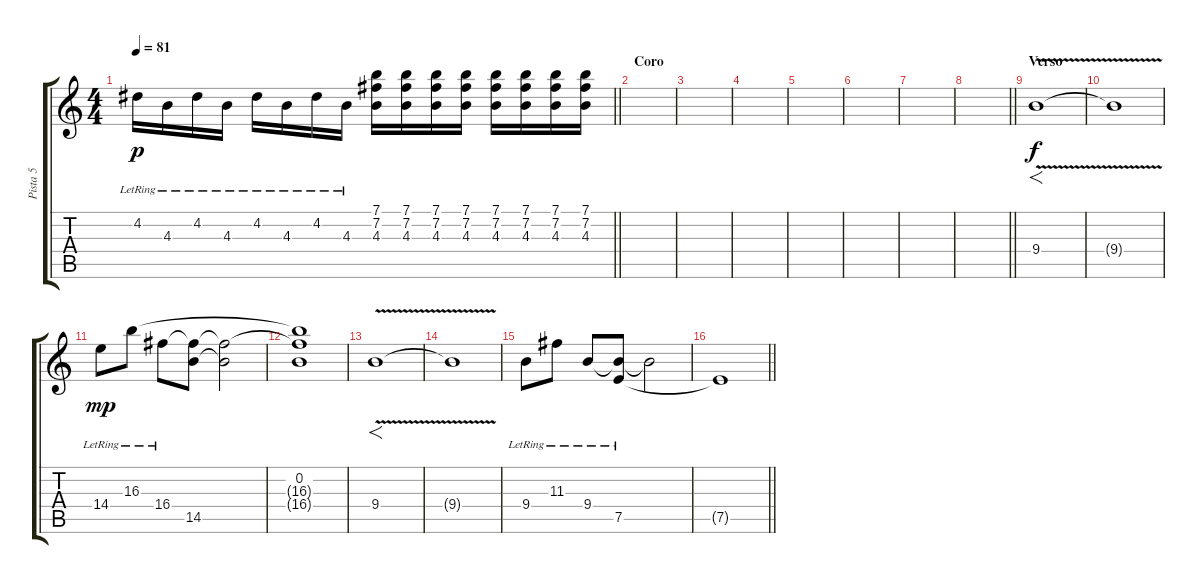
\track ("Pista 5" "Pista 5") {instrument distortionguitar}
\staff {score tabs}
\tuning (E4 B3 G3 D3 A2 E2) {hide}
\ts (4 4)
\tempo 81
\clef g2
\barLineRight lightlight
\ks c
4.2{lr}.16{dy p} 4.3{lr}.16 4.2{lr}.16 4.3{lr}.16 4.2{lr}.16 4.3{lr}.16 4.2{lr}.16 4.3{lr}.16 (7.1 7.2 4.3).16 (7.1 7.2 4.3).16 (7.1 7.2 4.3).16 (7.1 7.2 4.3).16 (7.1 7.2 4.3).16 (7.1 7.2 4.3).16 (7.1 7.2 4.3).16 (7.1 7.2 4.3).16 |
\section ("" "Coro")
|
|
|
|
|
|
\barLineRight lightlight
|
\section ("" "Verso")
9.4{v}.1{f dy f} |
9.4{t}.1 |
14.4{lr}.8{dy mp} 16.3{lr}.8 16.4{lr}.8 (16.4{t} 14.5).8 (16.4{t} 14.5{t}).2 |
(0.2 16.3{t} 16.4{t}).1 |
9.4{v}.1{f} |
9.4{t}.1 |
9.4{lr}.8 11.3{lr}.8 9.4{lr}.8 (9.4{t} 7.5{lr}).8 9.4{t}.2 |
\barLineRight lightlight
7.5{t}.1
